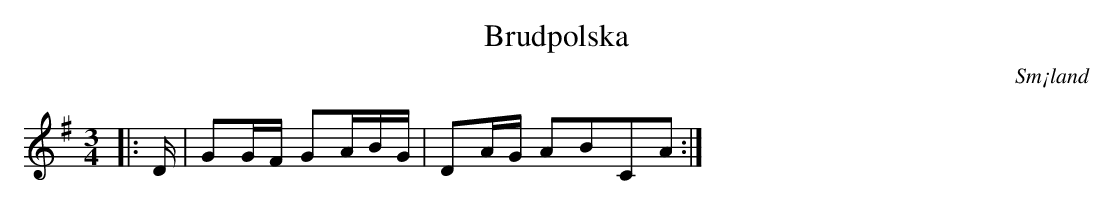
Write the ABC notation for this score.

X:1
T:Brudpolska
T:
O:Sm¡land
M:3/4
L:1/16
K:G
|: D | G2GF G2ABG | D2AG A2B2C2A2 :|
